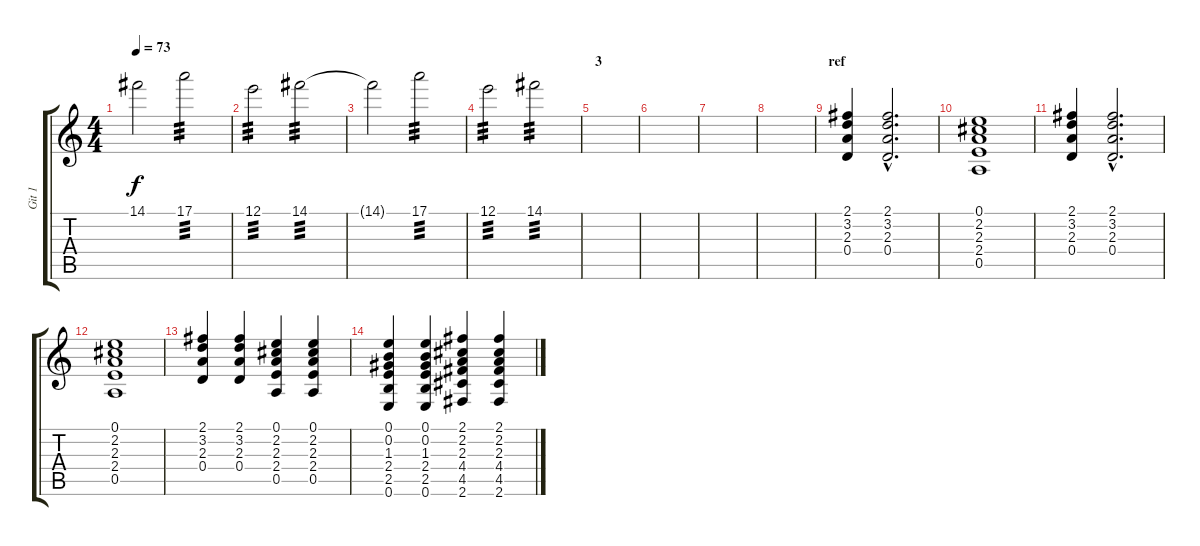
\track ("Git 1" "Git 1") {instrument overdrivenguitar}
\staff {score tabs}
\tuning (E4 B3 G3 D3 A2 E2) {hide}
\ts (4 4)
\tempo 73
\clef g2
\ks c
14.1{t}.2{dy f} 17.1.2{tp 3} |
12.1.2{tp 3} 14.1.2{tp 3} |
14.1{t}.2 17.1.2{tp 3} |
12.1.2{tp 3} 14.1.2{tp 3} |
\section ("" "3")
|
|
|
|
\section ("" "ref")
(2.1 3.2 2.3 0.4).4 (2.1{hac} 3.2{hac} 2.3{hac} 0.4{hac}).2{d} |
(0.1 2.2 2.3 2.4 0.5).1 |
(2.1 3.2 2.3 0.4).4 (2.1{hac} 3.2{hac} 2.3{hac} 0.4{hac}).2{d} |
(0.1 2.2 2.3 2.4 0.5).1 |
(2.1 3.2 2.3 0.4).4 (2.1 3.2 2.3 0.4).4 (0.1 2.2 2.3 2.4 0.5).4 (0.1 2.2 2.3 2.4 0.5).4 |
(0.1 0.2 1.3 2.4 2.5 0.6).4 (0.1 0.2 1.3 2.4 2.5 0.6).4 (2.1 2.2 2.3 4.4 4.5 2.6).4 (2.1 2.2 2.3 4.4 4.5 2.6).4
